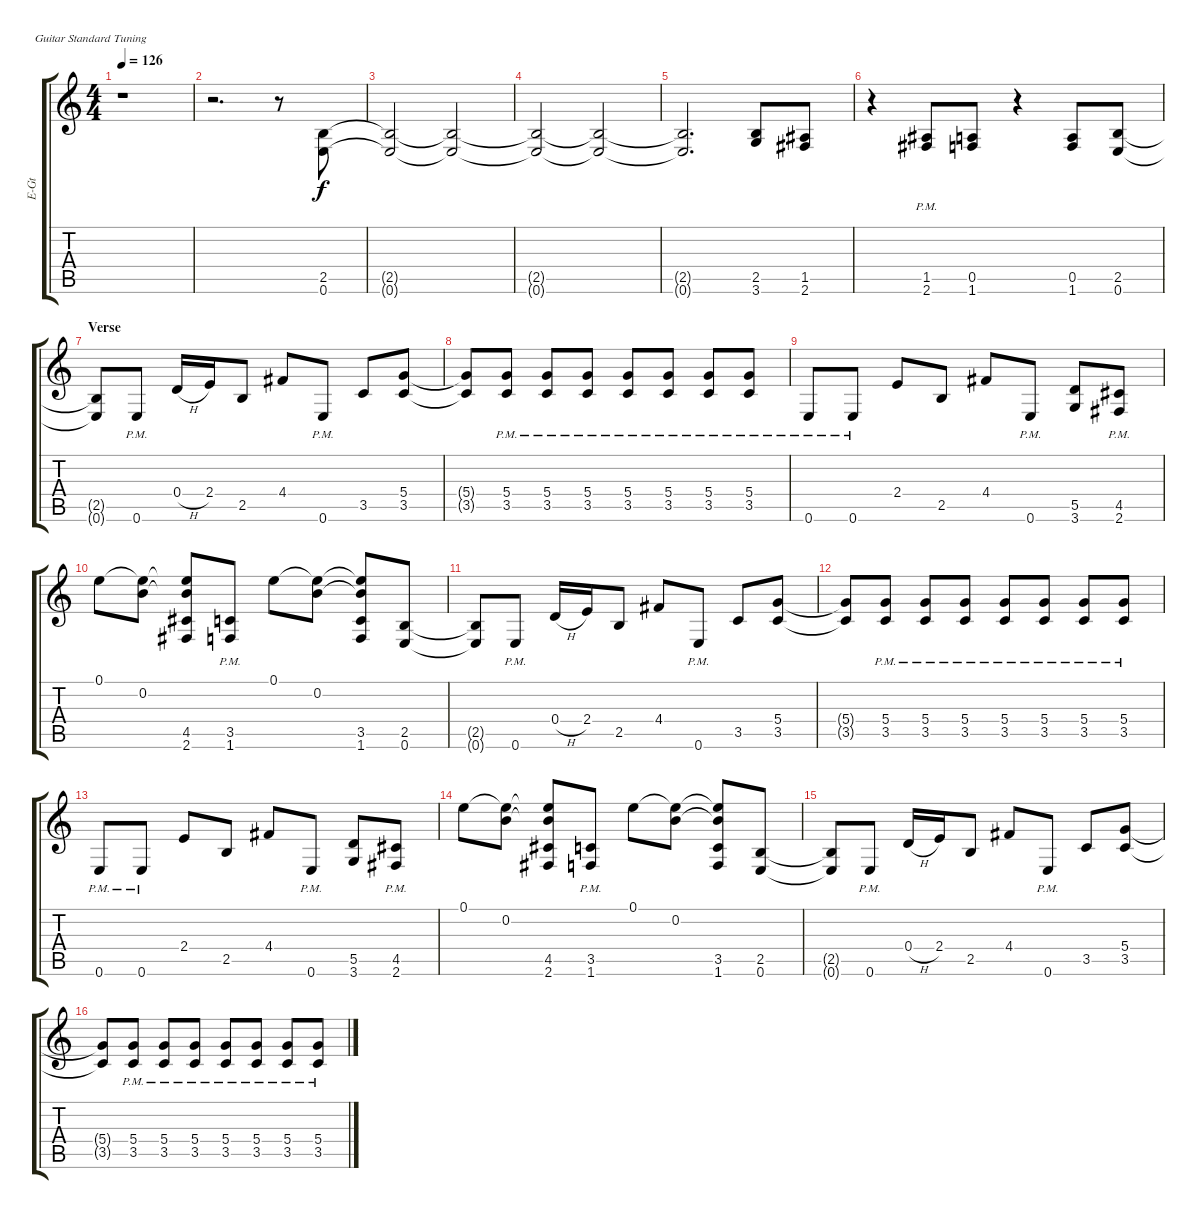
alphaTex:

\bracketExtendMode groupsimilarinstruments
\track ("M. Friedman" "E-Gt") {solo instrument distortionguitar}
\staff {score tabs}
\tuning (E4 B3 G3 D3 A2 E2)
\ts (4 4)
\tempo 126
\clef g2
\ks c
r.1{dy f beam Down} |
r.2{d beam Down} r.8{beam Down} (2.5 0.6).8{beam Up} |
(2.5{t} 0.6{t}).2{beam Up} (2.5{t} 0.6{t}).2{beam Up} |
(2.5{t} 0.6{t}).2{beam Up} (2.5{t} 0.6{t}).2{beam Up} |
(2.5{t} 0.6{t}).2{d beam Up} (2.5 3.6).8{beam Up} (1.5{acc #} 2.6{acc #}).8{beam Up} |
r.4{beam Down} (1.5{pm acc #} 2.6{pm acc #}).8{beam Up} (0.5 1.6).8{beam Up} r.4{beam Down} (0.5 1.6).8{beam Up} (2.5 0.6).8{beam Up} |
\section ("" "Verse")
(2.5{t} 0.6{t}).8{beam Up} 0.6{pm}.8{beam Up} 0.4{h}.16{beam Up} 2.4.16{beam Up} 2.5.8{beam Up} 4.4{acc #}.8{beam Up} 0.6{pm}.8{beam Up} 3.5.8{beam Up} (5.4 3.5).8{beam Up} |
(5.4{t} 3.5{t}).8{beam Up} (5.4{pm} 3.5{pm}).8{beam Up} (5.4{pm} 3.5{pm}).8{beam Up} (5.4{pm} 3.5{pm}).8{beam Up} (5.4{pm} 3.5{pm}).8{beam Up} (5.4{pm} 3.5{pm}).8{beam Up} (5.4{pm} 3.5{pm}).8{beam Up} (5.4{pm} 3.5{pm}).8{beam Up} |
0.6{pm}.8{beam Up} 0.6{pm}.8{beam Up} 2.4.8{beam Up} 2.5.8{beam Up} 4.4{acc #}.8{beam Up} 0.6{pm}.8{beam Up} (5.5 3.6).8{beam Up} (4.5{pm acc #} 2.6{pm acc #}).8{beam Up} |
0.1.8{beam Down} (0.1{t} 0.2).8{beam Down} (0.1{t} 0.2{t} 4.5{acc #} 2.6{acc #}).8{beam Up} (3.5{pm} 1.6{pm}).8{beam Up} 0.1.8{beam Down} (0.1{t} 0.2).8{beam Down} (0.1{t} 0.2{t} 3.5 1.6).8{beam Up} (2.5 0.6).8{beam Up} |
(2.5{t} 0.6{t}).8{beam Up} 0.6{pm}.8{beam Up} 0.4{h}.16{beam Up} 2.4.16{beam Up} 2.5.8{beam Up} 4.4{acc #}.8{beam Up} 0.6{pm}.8{beam Up} 3.5.8{beam Up} (5.4 3.5).8{beam Up} |
(5.4{t} 3.5{t}).8{beam Up} (5.4{pm} 3.5{pm}).8{beam Up} (5.4{pm} 3.5{pm}).8{beam Up} (5.4{pm} 3.5{pm}).8{beam Up} (5.4{pm} 3.5{pm}).8{beam Up} (5.4{pm} 3.5{pm}).8{beam Up} (5.4{pm} 3.5{pm}).8{beam Up} (5.4{pm} 3.5{pm}).8{beam Up} |
0.6{pm}.8{beam Up} 0.6{pm}.8{beam Up} 2.4.8{beam Up} 2.5.8{beam Up} 4.4{acc #}.8{beam Up} 0.6{pm}.8{beam Up} (5.5 3.6).8{beam Up} (4.5{pm acc #} 2.6{pm acc #}).8{beam Up} |
0.1.8{beam Down} (0.1{t} 0.2).8{beam Down} (0.1{t} 0.2{t} 4.5{acc #} 2.6{acc #}).8{beam Up} (3.5{pm} 1.6{pm}).8{beam Up} 0.1.8{beam Down} (0.1{t} 0.2).8{beam Down} (0.1{t} 0.2{t} 3.5 1.6).8{beam Up} (2.5 0.6).8{beam Up} |
(2.5{t} 0.6{t}).8{beam Up} 0.6{pm}.8{beam Up} 0.4{h}.16{beam Up} 2.4.16{beam Up} 2.5.8{beam Up} 4.4{acc #}.8{beam Up} 0.6{pm}.8{beam Up} 3.5.8{beam Up} (5.4 3.5).8{beam Up} |
(5.4{t} 3.5{t}).8{beam Up} (5.4{pm} 3.5{pm}).8{beam Up} (5.4{pm} 3.5{pm}).8{beam Up} (5.4{pm} 3.5{pm}).8{beam Up} (5.4{pm} 3.5{pm}).8{beam Up} (5.4{pm} 3.5{pm}).8{beam Up} (5.4{pm} 3.5{pm}).8{beam Up} (5.4{pm} 3.5{pm}).8{beam Up}
